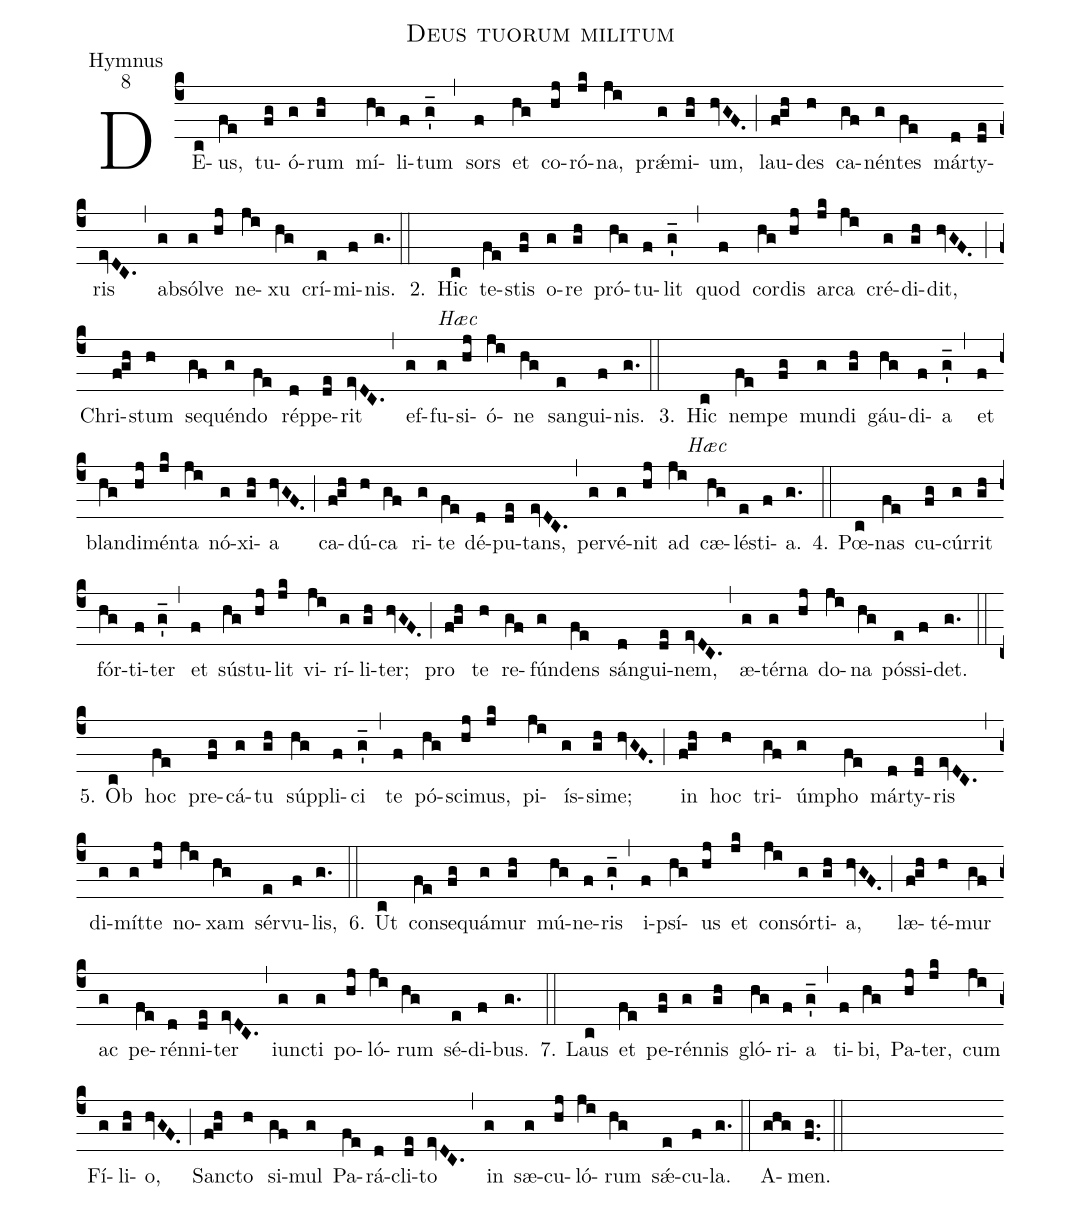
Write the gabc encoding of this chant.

name:Deus tuorum militum;
office-part:Hymnus;
mode:8;
%%
(c4)DE(c)us,(fe) tu(fg)ó(g)rum(gh) mí(hg)li(f)tum(g'_) (,)
sors(f) et(hg) co(hj)ró(jk)na,(ji) prǽ(g)mi(gh)um,(hvGF.) (;)
lau(fgh)des(h) ca(gf)nén(g)tes(fe) már(d)ty(de)ris(evDC.) (,)
ab(g)sól(g)ve(hj) ne(ji)xu(hg) crí(e)mi(f)nis.(g.)  (::)
2.() H{i}c[Hæc](c) te(fe)stis(fg) o(g)re(gh) pró(hg)tu(f)lit(g'_) (,)
quod(f) cor(hg)dis(hj) ar(jk)ca(ji) cré(g)di(gh)dit,(hvGF.) (;)
Chri(fgh)stum(h) se(gf)quén(g)do(fe) rép(d)pe(de)rit(evDC.) (,)
ef(g)fu(g)si(hj)ó(ji)ne(hg) san(e)gui(f)nis.(g.) (::)

3.() H{i}c[Hæc](c) nem(fe)pe(fg) mun(g)di(gh) gáu(hg)di(f)a(g'_) (,)
et(f) blan(hg)di(hj)mén(jk)ta(ji) nó(g)xi(gh)a(hvGF.) (;)
ca(fgh)dú(h)ca(gf) ri(g)te(fe) dé(d)pu(de)tans,(evDC.) (,)
per(g)vé(g)nit(hj) ad(ji) cæ(hg)lé(e)sti(f)a.(g.)  (::)

4. Pœ(c)nas(fe) cu(fg)cúr(g)rit(gh) fór(hg)ti(f)ter(g'_) (,)
et(f) sú(hg)stu(hj)lit(jk) vi(ji)rí(g)li(gh)ter;(hvGF.) (;)
pro(fgh) te(h) re(gf)fún(g)dens(fe) sán(d)gui(de)nem,(evDC.) (,)
æ(g)tér(g)na(hj) do(ji)na(hg) pós(e)si(f)det.(g.)  (::)

5. Ob(c) hoc(fe) pre(fg)cá(g)tu(gh) súp(hg)pli(f)ci(g'_) (,)
te(f) pó(hg)sci(hj)mus,(jk) pi(ji)ís(g)si(gh)me;(hvGF.) (;)
in(fgh) hoc(h) tri(gf)úm(g)pho(fe) már(d)ty(de)ris(evDC.) (,)
di(g)mít(g)te(hj) no(ji)xam(hg) sér(e)vu(f)lis,(g.) (::)

6. Ut(c) con(fe)se(fg)quá(g)mur(gh) mú(hg)ne(f)ris(g'_) (,)
i(f)psí(hg)us(hj) et(jk) con(ji)sór(g)ti(gh)a,(hvGF.) (;)
læ(fgh)té(h)mur(gf) ac(g) pe(fe)rén(d)ni(de)ter(evDC.) (,)
iun(g)cti(g) po(hj)ló(ji)rum(hg) sé(e)di(f)bus.(g.) (::)

7. Laus(c) et(fe) pe(fg)rén(g)nis(gh) gló(hg)ri(f)a(g'_) (,)
ti(f)bi,(hg) Pa(hj)ter,(jk) cum(ji) Fí(g)li(gh)o,(hvGF.) (;)
San(fgh)cto(h) si(gf)mul(g) Pa(fe)rá(d)cli(de)to(evDC.) (,)
in(g) sæ(g)cu(hj)ló(ji)rum(hg) sǽ(e)cu(f)la.(g.) (::)
A(ghg)men.(fg..) (::)
